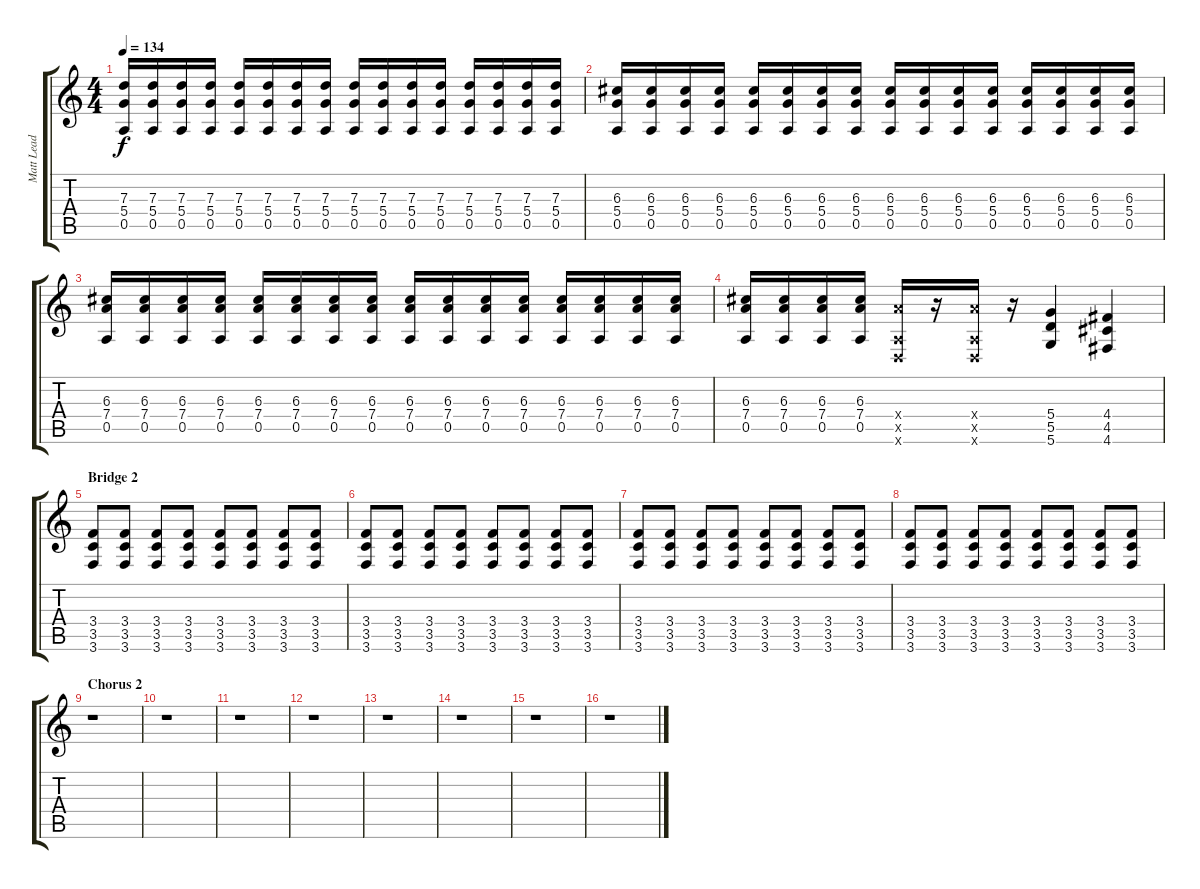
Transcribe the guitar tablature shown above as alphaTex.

\track ("Matt Lead Guitar" "Matt Lead ") {instrument distortionguitar}
\staff {score tabs}
\tuning (E4 B3 G3 D3 A2 D2) {hide}
\ts (4 4)
\tempo 134
\clef g2
\ks c
(7.3 5.4 0.5).16{dy f} (7.3 5.4 0.5).16 (7.3 5.4 0.5).16 (7.3 5.4 0.5).16 (7.3 5.4 0.5).16 (7.3 5.4 0.5).16 (7.3 5.4 0.5).16 (7.3 5.4 0.5).16 (7.3 5.4 0.5).16 (7.3 5.4 0.5).16 (7.3 5.4 0.5).16 (7.3 5.4 0.5).16 (7.3 5.4 0.5).16 (7.3 5.4 0.5).16 (7.3 5.4 0.5).16 (7.3 5.4 0.5).16 |
(6.3 5.4 0.5).16 (6.3 5.4 0.5).16 (6.3 5.4 0.5).16 (6.3 5.4 0.5).16 (6.3 5.4 0.5).16 (6.3 5.4 0.5).16 (6.3 5.4 0.5).16 (6.3 5.4 0.5).16 (6.3 5.4 0.5).16 (6.3 5.4 0.5).16 (6.3 5.4 0.5).16 (6.3 5.4 0.5).16 (6.3 5.4 0.5).16 (6.3 5.4 0.5).16 (6.3 5.4 0.5).16 (6.3 5.4 0.5).16 |
(6.3 7.4 0.5).16 (6.3 7.4 0.5).16 (6.3 7.4 0.5).16 (6.3 7.4 0.5).16 (6.3 7.4 0.5).16 (6.3 7.4 0.5).16 (6.3 7.4 0.5).16 (6.3 7.4 0.5).16 (6.3 7.4 0.5).16 (6.3 7.4 0.5).16 (6.3 7.4 0.5).16 (6.3 7.4 0.5).16 (6.3 7.4 0.5).16 (6.3 7.4 0.5).16 (6.3 7.4 0.5).16 (6.3 7.4 0.5).16 |
(6.3 7.4 0.5).16 (6.3 7.4 0.5).16 (6.3 7.4 0.5).16 (6.3 7.4 0.5).16 (7.4{x} 0.5{x} 0.6{x}).16 r.16 (7.4{x} 0.5{x} 0.6{x}).16 r.16 (5.4 5.5 5.6).4{volume 16} (4.4 4.5 4.6).4 |
\section ("" "Bridge 2")
(3.4 3.5 3.6).8 (3.4 3.5 3.6).8 (3.4 3.5 3.6).8 (3.4 3.5 3.6).8 (3.4 3.5 3.6).8 (3.4 3.5 3.6).8 (3.4 3.5 3.6).8 (3.4 3.5 3.6).8 |
(3.4 3.5 3.6).8{volume 12} (3.4 3.5 3.6).8 (3.4 3.5 3.6).8 (3.4 3.5 3.6).8 (3.4 3.5 3.6).8 (3.4 3.5 3.6).8 (3.4 3.5 3.6).8 (3.4 3.5 3.6).8 |
(3.4 3.5 3.6).8 (3.4 3.5 3.6).8 (3.4 3.5 3.6).8 (3.4 3.5 3.6).8 (3.4 3.5 3.6).8 (3.4 3.5 3.6).8 (3.4 3.5 3.6).8 (3.4 3.5 3.6).8 |
(3.4 3.5 3.6).8 (3.4 3.5 3.6).8 (3.4 3.5 3.6).8 (3.4 3.5 3.6).8 (3.4 3.5 3.6).8 (3.4 3.5 3.6).8 (3.4 3.5 3.6).8 (3.4 3.5 3.6).8 |
\section ("" "Chorus 2")
r.1 |
r.1 |
r.1 |
r.1 |
r.1 |
r.1 |
r.1 |
r.1
